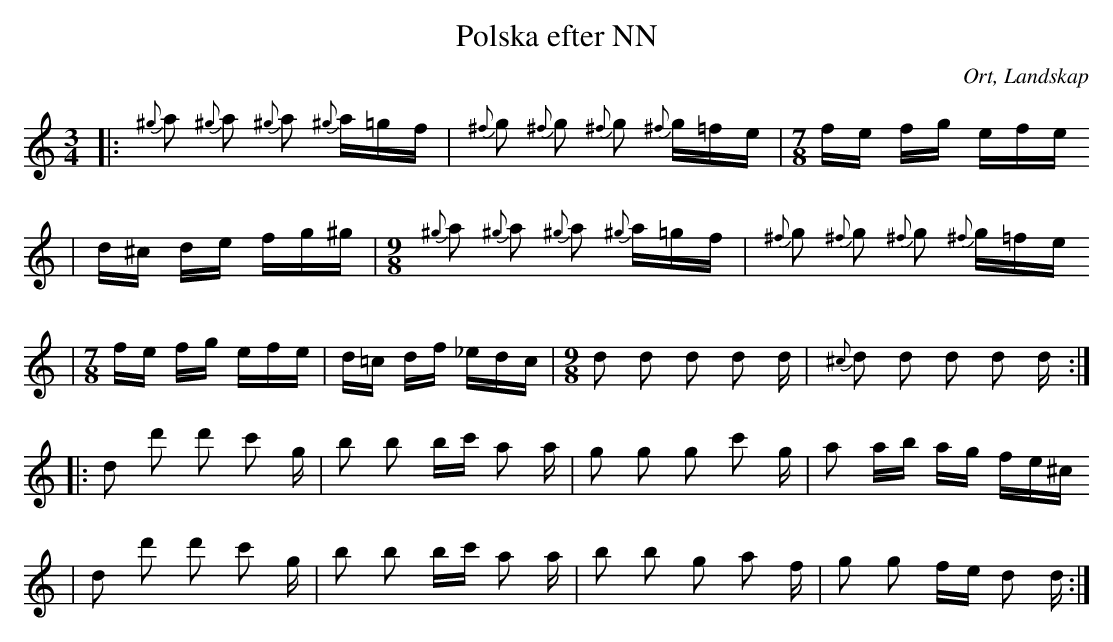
X:1
T:Polska efter NN
O:Ort, Landskap
M:3/4
L:1/8
K:C
|: {^g}a {^g}a {^g}a {^g}a/=g/f/ | {^f}g {^f}g {^f}g {^f}g/=f/e/ |[M:7/8] f/e/ f/g/ e/f/e/
| d/^c/ d/e/ f/g/^g/ |[M:9/8] {^g}a {^g}a {^g}a {^g}a/=g/f/ | {^f}g {^f}g {^f}g {^f}g/=f/e/
|[M:7/8] f/e/ f/g/ e/f/e/ | d/=c/ d/f/ _e/d/c/ |[M:9/8] d d d d d/ | {^c}d d d d d/:|
|: d d' d' c' g/ | b b b/c'/ a a/ | g g g c' g/ | a a/b/ a/g/ f/e/^c/
| d d' d' c' g/ | b b b/c'/ a a/ |b b g a f/ | g g f/e/ d d/ :|
